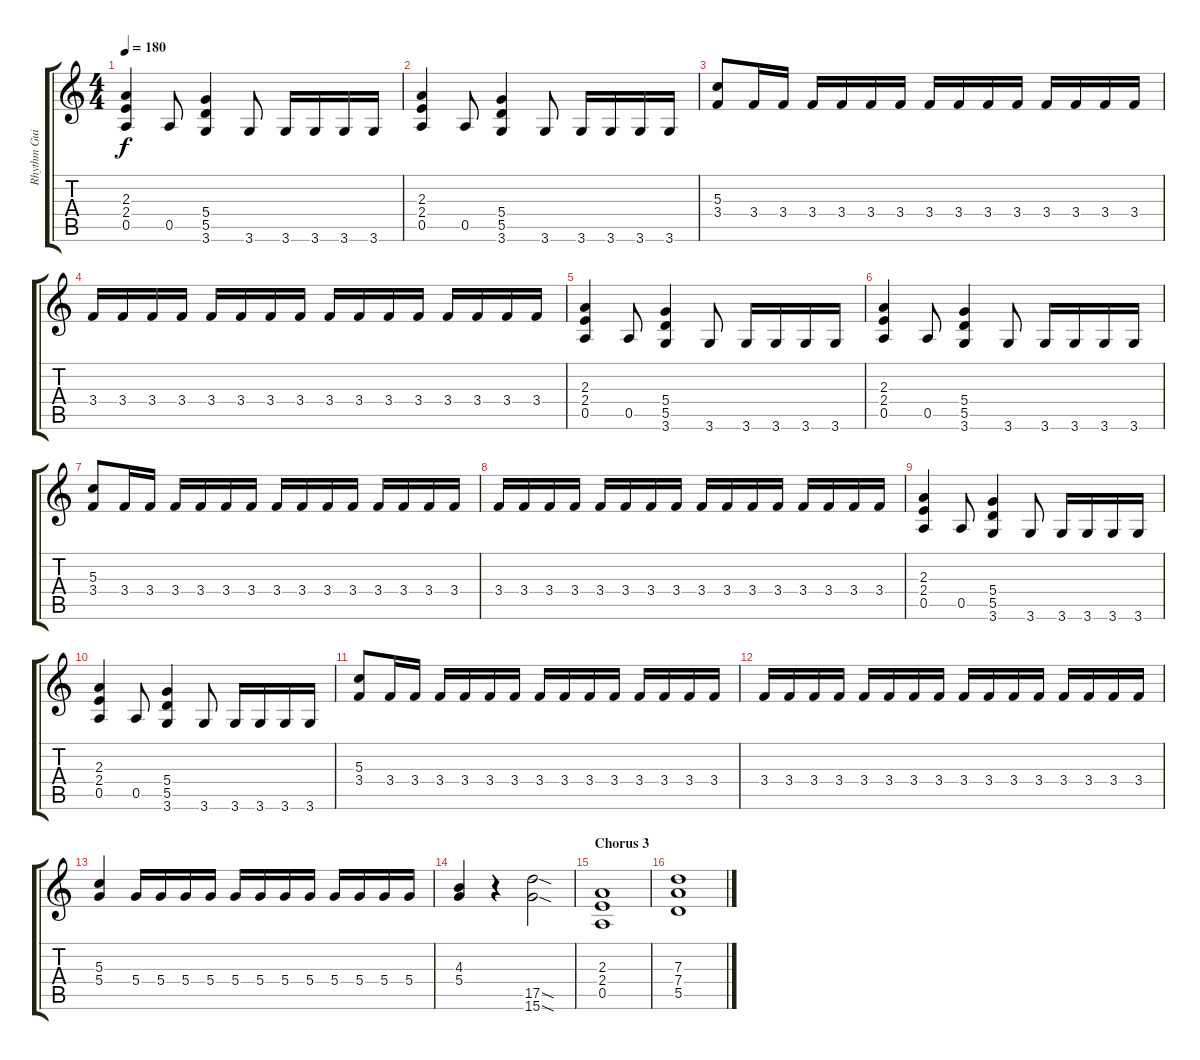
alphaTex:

\track ("Rhythm Guitar 1" "Rhythm Gui") {instrument distortionguitar}
\staff {score tabs}
\tuning (E4 B3 G3 D3 A2 E2) {hide}
\ts (4 4)
\tempo 180
\clef g2
\ks c
(2.3 2.4 0.5).4{dy f} 0.5.8 (5.4 5.5 3.6).4 3.6.8 3.6.16 3.6.16 3.6.16 3.6.16 |
(2.3 2.4 0.5).4 0.5.8 (5.4 5.5 3.6).4 3.6.8 3.6.16 3.6.16 3.6.16 3.6.16 |
(5.3 3.4).8 3.4.16 3.4.16 3.4.16 3.4.16 3.4.16 3.4.16 3.4.16 3.4.16 3.4.16 3.4.16 3.4.16 3.4.16 3.4.16 3.4.16 |
3.4.16 3.4.16 3.4.16 3.4.16 3.4.16 3.4.16 3.4.16 3.4.16 3.4.16 3.4.16 3.4.16 3.4.16 3.4.16 3.4.16 3.4.16 3.4.16 |
(2.3 2.4 0.5).4 0.5.8 (5.4 5.5 3.6).4 3.6.8 3.6.16 3.6.16 3.6.16 3.6.16 |
(2.3 2.4 0.5).4 0.5.8 (5.4 5.5 3.6).4 3.6.8 3.6.16 3.6.16 3.6.16 3.6.16 |
(5.3 3.4).8 3.4.16 3.4.16 3.4.16 3.4.16 3.4.16 3.4.16 3.4.16 3.4.16 3.4.16 3.4.16 3.4.16 3.4.16 3.4.16 3.4.16 |
3.4.16 3.4.16 3.4.16 3.4.16 3.4.16 3.4.16 3.4.16 3.4.16 3.4.16 3.4.16 3.4.16 3.4.16 3.4.16 3.4.16 3.4.16 3.4.16 |
(2.3 2.4 0.5).4 0.5.8 (5.4 5.5 3.6).4 3.6.8 3.6.16 3.6.16 3.6.16 3.6.16 |
(2.3 2.4 0.5).4 0.5.8 (5.4 5.5 3.6).4 3.6.8 3.6.16 3.6.16 3.6.16 3.6.16 |
(5.3 3.4).8 3.4.16 3.4.16 3.4.16 3.4.16 3.4.16 3.4.16 3.4.16 3.4.16 3.4.16 3.4.16 3.4.16 3.4.16 3.4.16 3.4.16 |
3.4.16 3.4.16 3.4.16 3.4.16 3.4.16 3.4.16 3.4.16 3.4.16 3.4.16 3.4.16 3.4.16 3.4.16 3.4.16 3.4.16 3.4.16 3.4.16 |
(5.3 5.4).4 5.4.16 5.4.16 5.4.16 5.4.16 5.4.16 5.4.16 5.4.16 5.4.16 5.4.16 5.4.16 5.4.16 5.4.16 |
(4.3 5.4).4 r.4 (17.5{sod} 15.6{sod}).2 |
\section ("" "Chorus 3")
(2.3 2.4 0.5).1 |
(7.3 7.4 5.5).1
